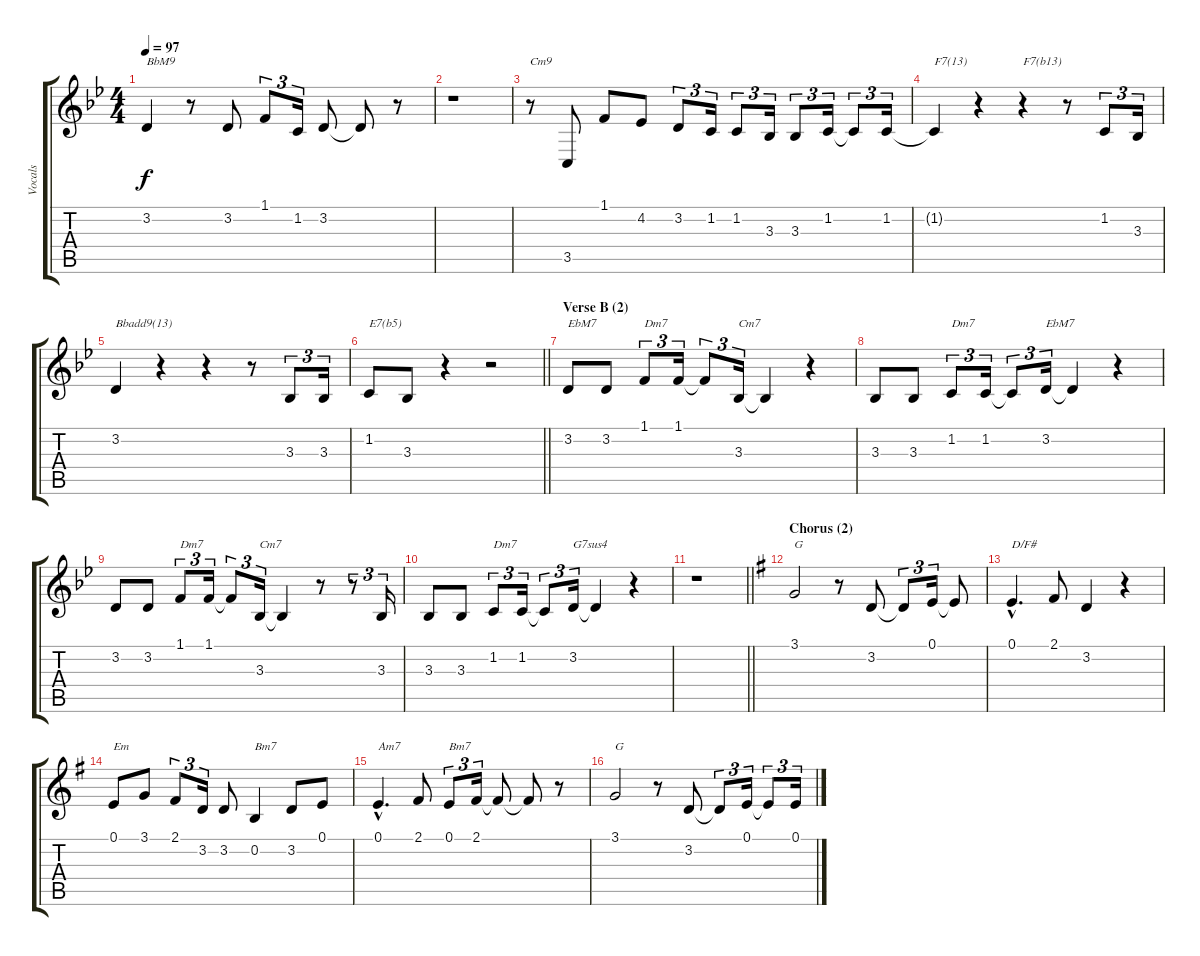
\track ("Vocals" "Vocals") {instrument sopranosax}
\staff {score tabs}
\tuning (E4 B3 G3 D3 A2 E2) {hide}
\ts (4 4)
\tempo 97
\clef g2
\ks bb
3.2.4{txt "BbM9" dy f} r.8 3.2.8 1.1.8{tu (3 2)} 1.2.16{tu (3 2)} 3.2.8 3.2{t}.8 r.8 |
r.1 |
r.8{txt "Cm9"} 3.5.8 1.1.8 4.2.8 3.2.8{tu (3 2)} 1.2.16{tu (3 2)} 1.2.8{tu (3 2)} 3.3.16{tu (3 2)} 3.3.8{tu (3 2)} 1.2.16{tu (3 2)} 1.2{t}.8{tu (3 2)} 1.2.16{tu (3 2)} |
1.2{t}.4{txt "F7(13)"} r.4 r.4{txt "F7(b13)"} r.8 1.2.8{tu (3 2)} 3.3.16{tu (3 2)} |
3.2.4{txt "Bbadd9(13)"} r.4 r.4 r.8 3.3.8{tu (3 2)} 3.3.16{tu (3 2)} |
\barLineRight lightlight
1.2.8{txt "E7(b5)"} 3.3.8 r.4 r.2 |
\section ("" "Verse B (2)")
3.2.8{txt "EbM7"} 3.2.8 1.1.8{tu (3 2) txt "Dm7"} 1.1.16{tu (3 2)} 1.1{t}.8{tu (3 2)} 3.3.16{tu (3 2) txt "Cm7"} 3.3{t}.4 r.4 |
3.3.8 3.3.8 1.2.8{tu (3 2) txt "Dm7"} 1.2.16{tu (3 2)} 1.2{t}.8{tu (3 2)} 3.2.16{tu (3 2) txt "EbM7"} 3.2{t}.4 r.4 |
3.2.8 3.2.8 1.1.8{tu (3 2) txt "Dm7"} 1.1.16{tu (3 2)} 1.1{t}.8{tu (3 2)} 3.3.16{tu (3 2) txt "Cm7"} 3.3{t}.4 r.8 r.8{tu (3 2)} 3.3.16{tu (3 2)} |
3.3.8 3.3.8 1.2.8{tu (3 2) txt "Dm7"} 1.2.16{tu (3 2)} 1.2{t}.8{tu (3 2)} 3.2.16{tu (3 2) txt "G7sus4"} 3.2{t}.4 r.4 |
\barLineRight lightlight
r.1 |
\section ("" "Chorus (2)")
\ks g
3.1.2{txt "G"} r.8 3.2.8 3.2{t}.8{tu (3 2)} 0.1.16{tu (3 2)} 0.1{t}.8 |
0.1{hac}.4{d txt "D/F#"} 2.1.8 3.2.4 r.4 |
0.1.8{txt "Em"} 3.1.8 2.1.8{tu (3 2)} 3.2.16{tu (3 2)} 3.2.8 0.2.4{txt "Bm7"} 3.2.8 0.1.8 |
0.1{hac}.4{d txt "Am7"} 2.1.8 0.1.8{tu (3 2) txt "Bm7"} 2.1.16{tu (3 2)} 2.1{t}.8 2.1{t}.8 r.8 |
3.1.2{txt "G"} r.8 3.2.8 3.2{t}.8{tu (3 2)} 0.1.16{tu (3 2)} 0.1{t}.8{tu (3 2)} 0.1.16{tu (3 2)}
